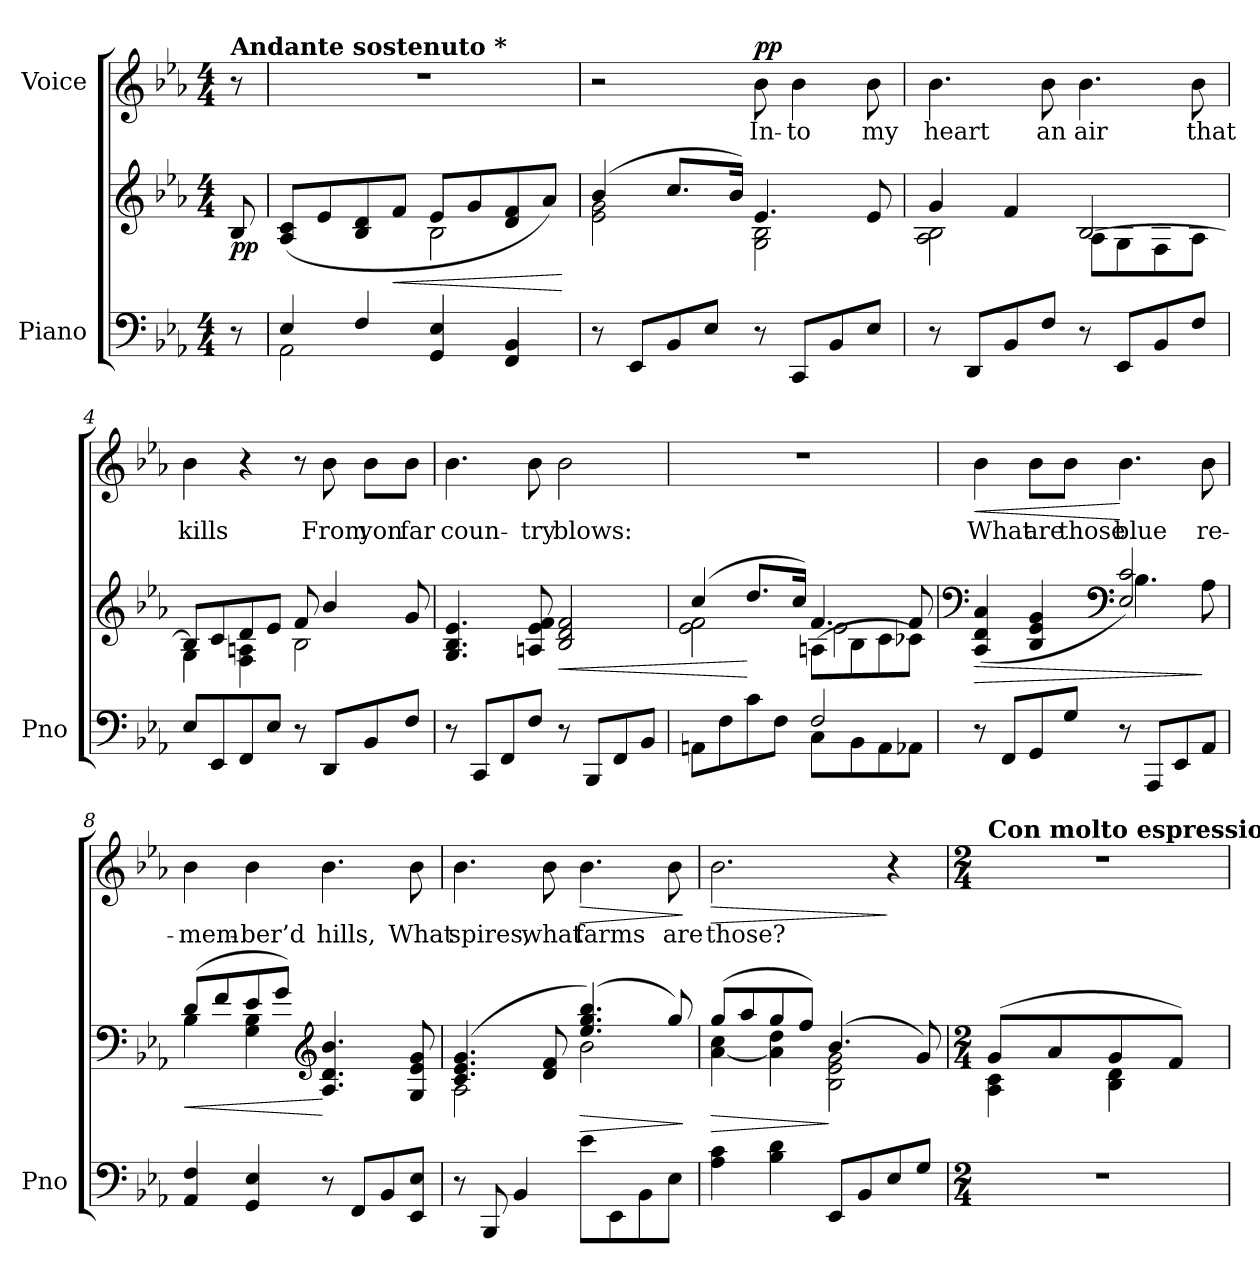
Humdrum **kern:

**kern	**kern	**dynam	**kern	**text	**dynam
*part2	*part2	*part2	*part1	*part1	*part1
*staff3	*staff2	*staff2/3	*staff1	*staff1	*staff1
*I"Piano	*	*	*I"Voice	*	*
*I'Pno	*	*	*	*	*
*clefF4	*clefG2	*	*clefG2	*	*
*k[b-e-a-]	*k[b-e-a-]	*	*k[b-e-a-]	*	*
*M4/4	*M4/4	*	*M4/4	*	*
=	=	=	=	=	=
!	!	!	!LO:TX:a:B:t=Andante sostenuto *	!	!
!	!	!LO:DY:b	!	!	!
8r	8B-/	pp	8r	.	.
=1	=1	=1	=1	=1	=1
*^	*^	*	*	*	*
4E-/	2AA-\	(8A-/ 8c/L	2ryy	.	1r	.	.
.	.	8e-/	.	.	.	.	.
4F/	.	8B-/ 8d/	.	.	.	.	.
!	!	!	!	!LO:HP:b	!	!	!
.	.	8f/J	.	<	.	.	.
4GG/ 4E-/	2ryy	8e-/L	2B-\	.	.	.	.
.	.	8g/	.	.	.	.	.
4FF/ 4BB-/	.	8d/ 8f/	.	.	.	.	.
.	.	8a-/J)	.	.	.	.	.
*v	*v	*	*	*	*	*	*
*	*v	*v	*	*	*	*
.	.	[	.	.	.
=2	=2	=2	=2	=2	=2
*	*^	*	*	*	*
8r	(4b-/	2e-\ 2g\	.	2r	.	.
8EE-/L	.	.	.	.	.	.
8BB-/	8.cc/L	.	.	.	.	.
8E-/J	.	.	.	.	.	.
.	16b-/Jk)	.	.	.	.	.
!	!	!	!	!	!	!LO:DY:a
8r	4.e-/	2G\ 2B-\	.	8b-\	In-	pp
8CC/L	.	.	.	4b-\	-to	.
8BB-/	.	.	.	.	.	.
8E-/J	8e-/	.	.	8b-\	my	.
=3	=3	=3	=3	=3	=3	=3
8r	4g/	2A-\ 2B-\	.	4.b-\	heart	.
8DD/L	.	.	.	.	.	.
8BB-/	4f/	.	.	.	.	.
8F/J	.	.	.	8b-\	an	.
8r	[2B-/	8A-\L	.	4.b-\	air	.
8EE-/L	.	8G\	.	.	.	.
8BB-/	.	8F\	.	.	.	.
8F/J	.	8A-\J	.	8b-\	that	.
=4	=4	=4	=4	=4	=4	=4
8E-/L	8B-/L]	4G\	.	4b-\	kills	.
8EE-/	8c/	.	.	.	.	.
8FF/	8d/	4F\ 4An\	.	4r	.	.
8E-/J	8e-/J	.	.	.	.	.
8r	8f/	2B-\	.	8r	.	.
8DD/L	4b-/	.	.	8b-\	From	.
8BB-/	.	.	.	8b-\L	yon	.
8F/J	8g/	.	.	8b-\J	far	.
*	*v	*v	*	*	*	*
=5	=5	=5	=5	=5	=5
8r	4.G/ 4.B-/ 4.e-/	.	4.b-\	coun-	.
8CC/L	.	.	.	.	.
8FF/	.	.	.	.	.
8F/J	8An/ 8e-/ 8f/	.	8b-\	-try	.
!	!	!LO:HP:b	!	!	!
8r	2B-/ 2d/ 2f/	<	2b-\	blows:	.
8BBB-/L	.	.	.	.	.
8FF/	.	.	.	.	.
8BB-/J	.	.	.	.	.
=6	=6	=6	=6	=6	=6
*^	*^	*	*	*	*
*	*	*	*^	*	*	*	*
8AAn\L	2ryy	(4cc/	2e-\ 2f\	2ryy	.	1r	.	.
8F\	.	.	.	.	.	.	.	.
8c\	.	8.dd/L	.	.	[	.	.	.
8F\J	.	.	.	.	.	.	.	.
.	.	16cc/Jk)	.	.	.	.	.	.
2F/	8C\L	4.f/	2e-\	(8An\L	.	.	.	.
.	8BB-\	.	.	8B-\	.	.	.	.
.	8AA\	.	.	8c\	.	.	.	.
.	8AA-X\J	8f/	.	8c-X\J)	.	.	.	.
=7	=7	=7	=7	=7	=7	=7	=7	=7
!LO:TX:b:t=* The tempo of this song should be much slower than that of N	!	!	!	!	!	!	!	!
!LO:TX:b:t=o	!	!	!	!	!	!	!	!
!LO:TX:b:t=. 1.	!	!	!	!	!	!	!	!
!	!	!	!	!	!LO:HP:b	!	!	!LO:HP:b
*v	*v	*	*	*	*	*	*	*
*	*	*v	*v	*	*	*	*
8r	(>4A-/ 4d/ 4a-/	2ryy	>	4b-\	What	<
8FF/L	.	.	.	.	.	.
8GG/	4B-/ 4e-/ 4g/	.	.	8b-\L	are	.
8G/J	.	.	.	8b-\J	those	.
*	*clefF4	*	*	*	*	*
8r	2E-/ 2c/)	4.B-\	.	4.b-\	blue	[
8AAA-/L	.	.	.	.	.	.
8EE-/	.	.	.	.	.	.
8AA-/J	.	8A-\	]	8b-\	re-	.
=8	=8	=8	=8	=8	=8	=8
!	!	!	!LO:HP:b	!	!	!
4AA-/ 4F/	(8d/L	4B-\	<	4b-\	-mem-	.
.	8f/	.	.	.	.	.
4GG/ 4E-/	8e-/	4G\ 4B-\	.	4b-\	-ber’d	.
.	8g/J)	.	.	.	.	.
*	*clefG2	*	*	*	*	*
8r	4.A-/ 4.d/ 4.b-/	2ryy	[	4.b-\	hills,	.
8FF/L	.	.	.	.	.	.
8BB-/	.	.	.	.	.	.
8EE-/ 8E-/J	8G/ 8e-/ 8g/	.	.	8b-\	What	.
=9	=9	=9	=9	=9	=9	=9
8r	(4.c/ 4.e-/ 4.g/	2A-\	.	4.b-\	spires,	.
8BBB-/	.	.	.	.	.	.
4BB-/	.	.	.	.	.	.
.	8d/ 8f/	.	.	8b-\	what	.
!	!	!	!LO:HP:b	!	!	!LO:HP:b
8e-\L	(4.ee-/ 4.gg/ 4.bb-/)	2b-\	>	4.b-\	farms	>
8EE-\	.	.	.	.	.	.
8BB-\	.	.	.	.	.	.
8E-\J	8gg/)	.	.	8b-\	are	.
*	*v	*v	*	*	*	*
.	.	]	.	.	]
=10	=10	=10	=10	=10	=10
!	!	!LO:HP:b	!	!	!LO:HP:b
*	*^	*	*	*	*
4A-\ 4c\	(8gg/L	[4a-\ 4cc\	>	2.b-\	those?	>
.	8aa-/	.	.	.	.	.
4B-\ 4d\	8gg/	4a-\] 4dd\	.	.	.	.
.	8ff/J)	.	.	.	.	.
8EE-/L	(4.b-/	2B-\ 2e-\ 2g\	]	.	.	.
8BB-/	.	.	.	.	.	.
8E-/	.	.	.	4r	.	]
8G/J	8g/)	.	.	.	.	.
=11	=11	=11	=11	=11	=11	=11
*M2/4	*M2/4	*	*	*M2/4	*	*
!	!	!	!	!LO:TX:a:B:t=Con molto espressione	!	!
2r	(8g/L	4A-\ 4c\	.	2r	.	.
.	8a-/	.	.	.	.	.
.	8g/	4B-\ 4d\	.	.	.	.
.	8f/J)	.	.	.	.	.
*	*v	*v	*	*	*	*
=	=	=	=	=	=
*-	*-	*-	*-	*-	*-
